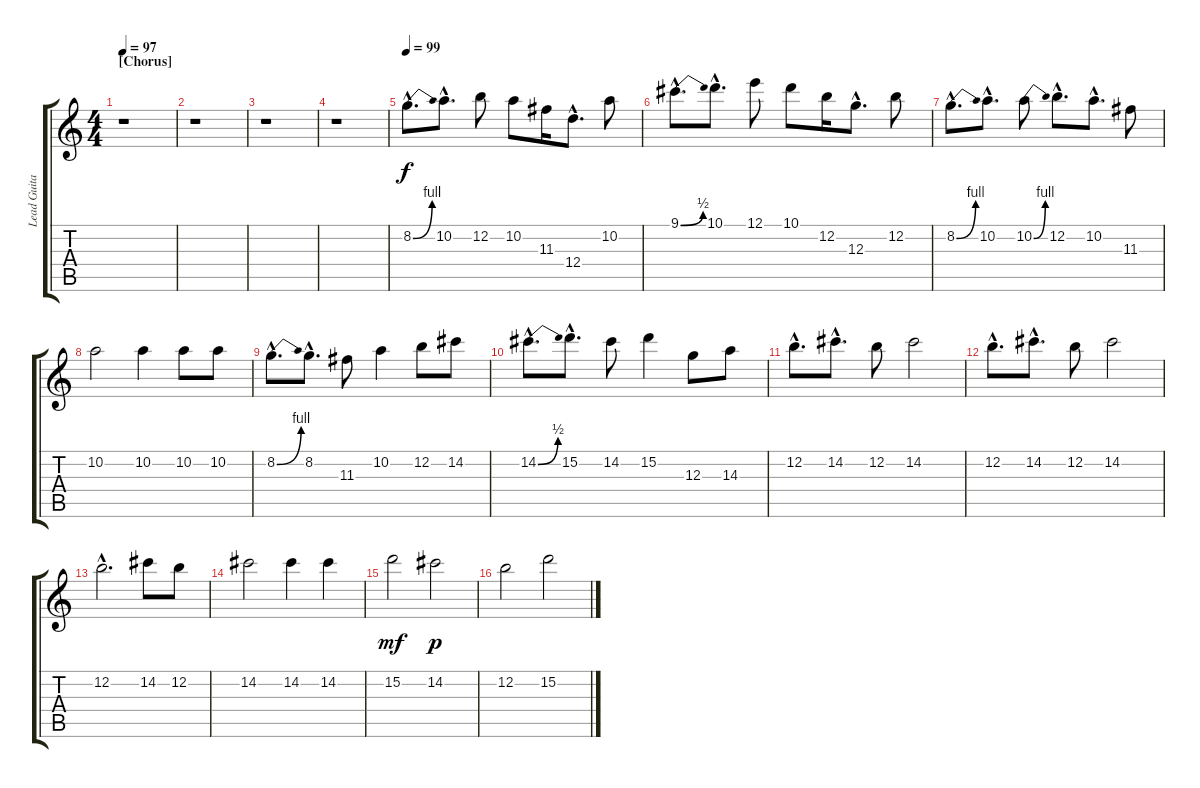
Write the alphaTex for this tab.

\track ("Lead Guitar 1" "Lead Guita") {instrument distortionguitar}
\staff {score tabs}
\tuning (E4 B3 G3 D3 A2 E2) {hide}
\ts (4 4)
\section ("" "[Chorus]")
\tempo 97
\clef g2
\ks c
r.1{dy mp} |
r.1 |
r.1 |
r.1 |
\section ("" "")
\tempo 99
8.2{be (bend 0 0 60 4) hac}.8{d dy f volume 11} 10.2{hac}.8{d} 12.2.8 10.2.8 11.3.16 12.4{hac}.8{d} 10.2.8 |
9.1{be (bend 0 0 60 2) hac}.8{d} 10.1{hac}.8{d} 12.1.8 10.1.8 12.2.16 12.3{hac}.8{d} 12.2.8 |
8.2{be (bend 0 0 60 4) hac}.8{d} 10.2{hac}.8{d} 10.2{be (bend 0 0 60 4)}.8 12.2{hac}.8{d} 10.2{hac}.8{d} 11.3.8 |
10.2.2 10.2.4 10.2.8 10.2.8 |
8.2{be (bend 0 0 60 4) hac}.8{d} 8.2{hac}.8{d} 11.3.8 10.2.4 12.2.8 14.2.8 |
14.2{be (bend 0 0 60 2) hac}.8{d} 15.2{hac}.8{d} 14.2.8 15.2.4 12.3.8 14.3.8 |
12.2{hac}.8{d} 14.2{hac}.8{d} 12.2.8 14.2.2 |
12.2{hac}.8{d} 14.2{hac}.8{d} 12.2.8 14.2.2 |
12.2{hac}.2{d} 14.2.8 12.2.8 |
14.2.2 14.2.4 14.2.4 |
\section ("" "")
15.2.2{dy mf volume 14} 14.2.2{dy p} |
12.2.2 15.2.2
